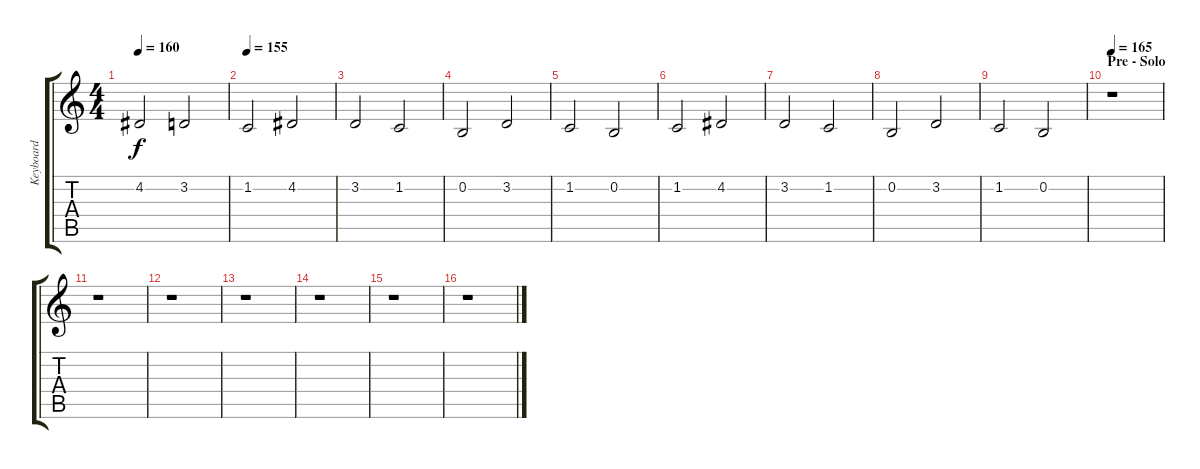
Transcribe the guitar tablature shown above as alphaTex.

\track ("Keyboard" "Keyboard") {instrument pad4choir}
\staff {score tabs}
\tuning (E4 B3 G3 D3 A2 E2) {hide}
\ts (4 4)
\tempo 160
\clef g2
\ks c
4.2.2{dy f} 3.2.2 |
\tempo 155
1.2.2 4.2.2 |
3.2.2 1.2.2 |
0.2.2 3.2.2 |
1.2.2 0.2.2 |
1.2.2 4.2.2 |
3.2.2 1.2.2 |
0.2.2 3.2.2 |
1.2.2 0.2.2 |
\section ("" "Pre - Solo")
\tempo 165
r.1 |
r.1 |
r.1 |
r.1 |
r.1 |
r.1 |
r.1
